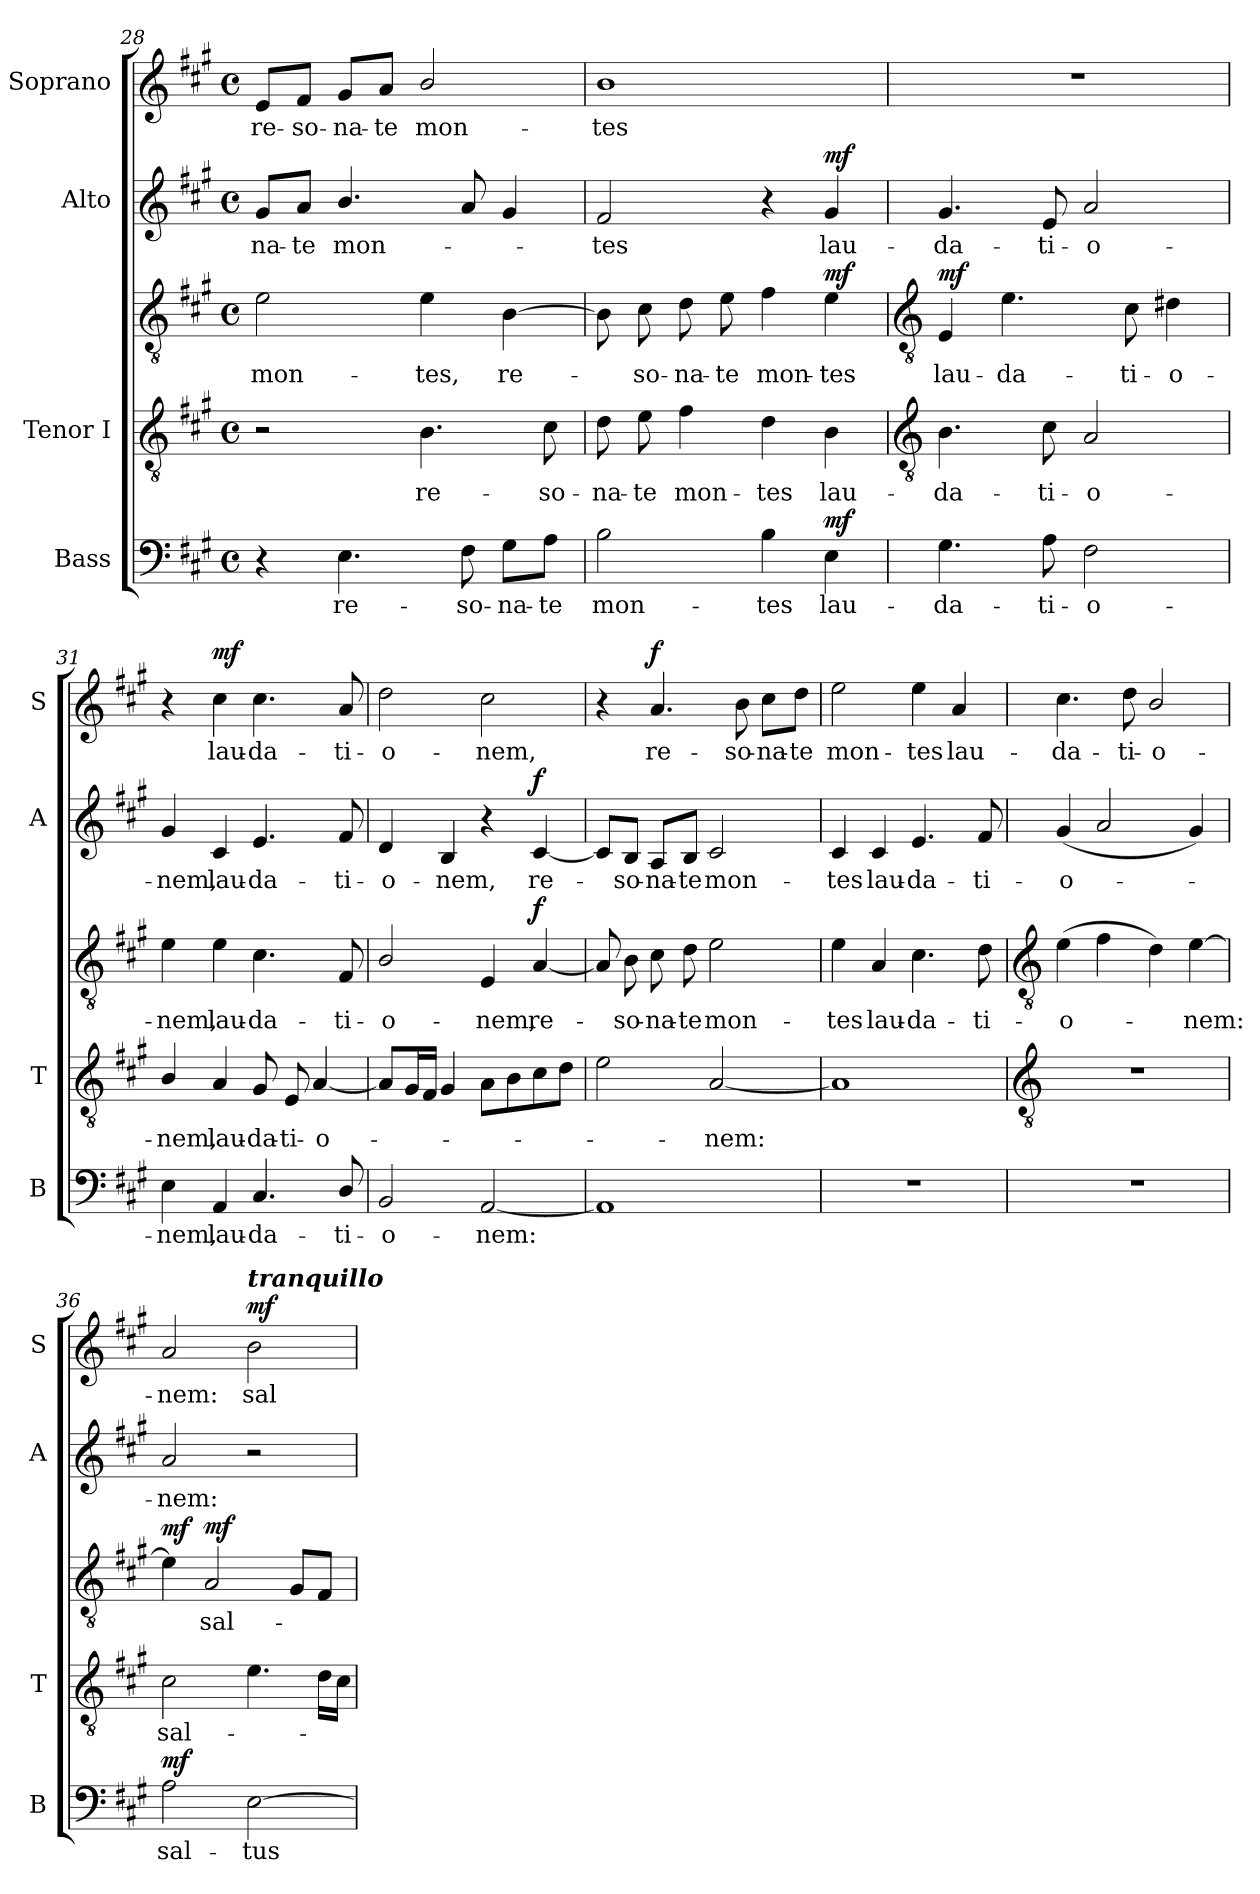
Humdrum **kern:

**kern	**text	**dynam	**kern	**text	**kern	**text	**dynam	**kern	**text	**dynam	**kern	**text	**dynam
*part4	*part4	*part4	*part3	*part3	*part3	*part3	*part3	*part2	*part2	*part2	*part1	*part1	*part1
*staff5	*staff5	*staff5	*staff4	*staff4	*staff3	*staff3	*staff3/4	*staff2	*staff2	*staff2	*staff1	*staff1	*staff1
*I"Bass	*	*	*I"Tenor I	*	*	*	*	*I"Alto	*	*	*I"Soprano	*	*
*I'B	*	*	*I'T	*	*	*	*	*I'A	*	*	*I'S	*	*
*clefF4	*	*	*clefGv2	*	*clefGv2	*	*	*clefG2	*	*	*clefG2	*	*
*k[f#c#g#]	*	*	*k[f#c#g#]	*	*k[f#c#g#]	*	*	*k[f#c#g#]	*	*	*k[f#c#g#]	*	*
*A:	*	*	*A:	*	*A:	*	*	*A:	*	*	*A:	*	*
*M4/4	*	*	*M4/4	*	*M4/4	*	*	*M4/4	*	*	*M4/4	*	*
*met(c)	*	*	*met(c)	*	*met(c)	*	*	*met(c)	*	*	*met(c)	*	*
=28	=28	=28	=28	=28	=28	=28	=28	=28	=28	=28	=28	=28	=28
!	!	!	!	!	!	!LO:LY:b	!	!	!LO:LY:b	!	!	!LO:LY:b	!
4r	.	.	2r	.	2e	mon-	.	8g#/L	-na-	.	8e/L	re-	.
!	!	!	!	!	!	!	!	!	!LO:LY:b	!	!	!LO:LY:b	!
.	.	.	.	.	.	.	.	8a/J	-te	.	8f#/J	-so-	.
!	!LO:LY:b	!	!	!	!	!	!	!	!LO:LY:b	!	!	!LO:LY:b	!
4.E	re-	.	.	.	.	.	.	4.b/	mon-	.	8g#/L	-na-	.
!	!	!	!	!	!	!	!	!	!	!	!	!LO:LY:b	!
.	.	.	.	.	.	.	.	.	.	.	8a/J	-te	.
!	!	!	!	!LO:LY:b	!	!LO:LY:b	!	!	!	!	!	!LO:LY:b	!
.	.	.	4.B	re-	4e	-tes,	.	.	.	.	2b/	mon-	.
!	!LO:LY:b	!	!	!	!	!	!	!	!	!	!	!	!
8F#	-so-	.	.	.	.	.	.	8a	.	.	.	.	.
!	!LO:LY:b	!	!	!	!	!LO:LY:b	!	!	!	!	!	!	!
8G#\L	-na-	.	.	.	[4B	re-	.	4g#	.	.	.	.	.
!	!LO:LY:b	!	!	!LO:LY:b	!	!	!	!	!	!	!	!	!
8A\J	-te	.	8c#	-so-	.	.	.	.	.	.	.	.	.
=29	=29	=29	=29	=29	=29	=29	=29	=29	=29	=29	=29	=29	=29
!	!LO:LY:b	!	!	!LO:LY:b	!	!	!	!	!LO:LY:b	!	!	!LO:LY:b	!
2B	mon-	.	8d	na-	8B]	.	.	2f#	tes	.	1b	-tes	.
!	!	!	!	!LO:LY:b	!	!LO:LY:b	!	!	!	!	!	!	!
.	.	.	8e	-te	8c#	-so-	.	.	.	.	.	.	.
!	!	!	!	!LO:LY:b	!	!LO:LY:b	!	!	!	!	!	!	!
.	.	.	4f#	mon-	8d	-na-	.	.	.	.	.	.	.
!	!	!	!	!	!	!LO:LY:b	!	!	!	!	!	!	!
.	.	.	.	.	8e	-te	.	.	.	.	.	.	.
!	!LO:LY:b	!	!	!LO:LY:b	!	!LO:LY:b	!	!	!	!	!	!	!
4B	-tes	.	4d	-tes	4f#	mon-	.	4r	.	.	.	.	.
!	!LO:LY:b	!LO:DY:b	!	!LO:LY:b	!	!LO:LY:b	!LO:DY:b=2	!	!LO:LY:b	!LO:DY:b	!	!	!
4E	lau-	mf	4B	lau-	4e	-tes	mf	4g#	lau-	mf	.	.	.
!!LO:LB:g=z
=30	=30	=30	=30	=30	=30	=30	=30	=30	=30	=30	=30	=30	=30
*	*	*	*clefGv2	*	*clefGv2	*	*	*	*	*	*	*	*
!	!LO:LY:b	!	!	!LO:LY:b	!	!LO:LY:b	!LO:DY:b	!	!LO:LY:b	!	!	!	!
4.G#	-da-	.	4.B	-da-	4E	-lau-	mf	4.g#	-da-	.	1r	.	.
!	!	!	!	!	!	!LO:LY:b	!	!	!	!	!	!	!
.	.	.	.	.	4.e	-da-	.	.	.	.	.	.	.
!	!LO:LY:b	!	!	!LO:LY:b	!	!	!	!	!LO:LY:b	!	!	!	!
8A	-ti-	.	8c#	-ti-	.	.	.	8e	-ti-	.	.	.	.
!	!LO:LY:b	!	!	!LO:LY:b	!	!	!	!	!LO:LY:b	!	!	!	!
2F#	-o-	.	2A	-o-	.	.	.	2a	-o-	.	.	.	.
!	!	!	!	!	!	!LO:LY:b	!	!	!	!	!	!	!
.	.	.	.	.	8c#	-ti-	.	.	.	.	.	.	.
!	!	!	!	!	!	!LO:LY:b	!	!	!	!	!	!	!
.	.	.	.	.	4d#X	-o-	.	.	.	.	.	.	.
=31	=31	=31	=31	=31	=31	=31	=31	=31	=31	=31	=31	=31	=31
!	!LO:LY:b	!	!	!LO:LY:b	!	!LO:LY:b	!	!	!LO:LY:b	!	!	!	!
4E	-nem,	.	4B/	-nem,	4e	-nem,	.	4g#	-nem,	.	4r	.	.
!	!LO:LY:b	!	!	!LO:LY:b	!	!LO:LY:b	!	!	!LO:LY:b	!	!	!LO:LY:b	!LO:DY:b
4AA	lau-	.	4A	lau-	4e	lau-	.	4c#	lau-	.	4cc#	lau-	mf
!	!LO:LY:b	!	!	!LO:LY:b	!	!LO:LY:b	!	!	!LO:LY:b	!	!	!LO:LY:b	!
4.C#	-da-	.	8G#	-da-	4.c#	-da-	.	4.e	-da-	.	4.cc#	-da-	.
!	!	!	!	!LO:LY:b	!	!	!	!	!	!	!	!	!
.	.	.	8E	-ti-	.	.	.	.	.	.	.	.	.
!	!	!	!	!LO:LY:b	!	!	!	!	!	!	!	!	!
.	.	.	[4A	-o-	.	.	.	.	.	.	.	.	.
!	!LO:LY:b	!	!	!	!	!LO:LY:b	!	!	!LO:LY:b	!	!	!LO:LY:b	!
8D/	-ti-	.	.	.	8F#	-ti-	.	8f#	-ti-	.	8a	-ti-	.
=32	=32	=32	=32	=32	=32	=32	=32	=32	=32	=32	=32	=32	=32
!	!LO:LY:b	!	!	!	!	!LO:LY:b	!	!	!LO:LY:b	!	!	!LO:LY:b	!
2BB	-o-	.	8AL]	.	2B/	o-	.	4d	-o-	.	2dd	-o-	.
.	.	.	16G#L	.	.	.	.	.	.	.	.	.	.
.	.	.	16F#JJ	.	.	.	.	.	.	.	.	.	.
!	!	!	!	!	!	!	!	!	!LO:LY:b	!	!	!	!
.	.	.	4G#	.	.	.	.	4B	-nem,	.	.	.	.
!	!LO:LY:b	!	!	!	!	!LO:LY:b	!	!	!	!	!	!LO:LY:b	!
[2AA	-nem:	.	8AL	.	4E	-nem,	.	4r	.	.	2cc#	-nem,	.
.	.	.	8B	.	.	.	.	.	.	.	.	.	.
!	!	!	!	!	!	!LO:LY:b	!LO:DY:b	!	!LO:LY:b	!LO:DY:b	!	!	!
.	.	.	8c#	.	[4A	re-	f	[4c#	re-	f	.	.	.
.	.	.	8dJ	.	.	.	.	.	.	.	.	.	.
=33	=33	=33	=33	=33	=33	=33	=33	=33	=33	=33	=33	=33	=33
1AA]	.	.	2e	.	8A]	.	.	8c#/L]	.	.	4r	.	.
!	!	!	!	!	!	!LO:LY:b	!	!	!LO:LY:b	!	!	!	!
.	.	.	.	.	8B	so-	.	8B/J	so-	.	.	.	.
!	!	!	!	!	!	!LO:LY:b	!	!	!LO:LY:b	!	!	!LO:LY:b	!LO:DY:b
.	.	.	.	.	8c#	-na-	.	8A/L	-na-	.	4.a	re-	f
!	!	!	!	!	!	!LO:LY:b	!	!	!LO:LY:b	!	!	!	!
.	.	.	.	.	8d	-te	.	8B/J	-te	.	.	.	.
!	!	!	!	!LO:LY:b	!	!LO:LY:b	!	!	!LO:LY:b	!	!	!	!
.	.	.	[2A	-nem:	2e	mon-	.	2c#	mon-	.	.	.	.
!	!	!	!	!	!	!	!	!	!	!	!	!LO:LY:b	!
.	.	.	.	.	.	.	.	.	.	.	8b	-so-	.
!	!	!	!	!	!	!	!	!	!	!	!	!LO:LY:b	!
.	.	.	.	.	.	.	.	.	.	.	8cc#\L	-na-	.
!	!	!	!	!	!	!	!	!	!	!	!	!LO:LY:b	!
.	.	.	.	.	.	.	.	.	.	.	8dd\J	-te	.
=34	=34	=34	=34	=34	=34	=34	=34	=34	=34	=34	=34	=34	=34
!	!	!	!	!	!	!LO:LY:b	!	!	!LO:LY:b	!	!	!LO:LY:b	!
1r	.	.	1A]	.	4e	tes	.	4c#	-tes	.	2ee	mon-	.
!	!	!	!	!	!	!LO:LY:b	!	!	!LO:LY:b	!	!	!	!
.	.	.	.	.	4A	lau-	.	4c#	lau-	.	.	.	.
!	!	!	!	!	!	!LO:LY:b	!	!	!LO:LY:b	!	!	!LO:LY:b	!
.	.	.	.	.	4.c#	-da-	.	4.e	-da-	.	4ee	-tes	.
!	!	!	!	!	!	!	!	!	!	!	!	!LO:LY:b	!
.	.	.	.	.	.	.	.	.	.	.	4a	lau-	.
!	!	!	!	!	!	!LO:LY:b	!	!	!LO:LY:b	!	!	!	!
.	.	.	.	.	8d	-ti-	.	8f#	-ti-	.	.	.	.
!!LO:LB:g=z
=35	=35	=35	=35	=35	=35	=35	=35	=35	=35	=35	=35	=35	=35
*	*	*	*clefGv2	*	*clefGv2	*	*	*	*	*	*	*	*
!	!	!	!	!	!	!LO:LY:b	!	!	!LO:LY:b	!	!	!LO:LY:b	!
1r	.	.	1r	.	(>4e	-o-	.	(<4g#	-o-	.	4.cc#	-da-	.
.	.	.	.	.	4f#	.	.	2a	.	.	.	.	.
!	!	!	!	!	!	!	!	!	!	!	!	!LO:LY:b	!
.	.	.	.	.	.	.	.	.	.	.	8dd	-ti-	.
!	!	!	!	!	!	!	!	!	!	!	!	!LO:LY:b	!
.	.	.	.	.	4d)	.	.	.	.	.	2b/	-o-	.
!	!	!	!	!	!	!LO:LY:b	!	!	!	!	!	!	!
.	.	.	.	.	[4e	nem:	.	4g#)	.	.	.	.	.
=36	=36	=36	=36	=36	=36	=36	=36	=36	=36	=36	=36	=36	=36
!	!LO:LY:b	!LO:DY:b	!	!LO:LY:b	!	!	!LO:DY:b=2	!	!LO:LY:b	!	!	!LO:LY:b	!
2A	sal-	mf	2c#	sal-	4e]	.	mf	2a	nem:	.	2a	-nem:	.
!	!	!	!	!	!	!LO:LY:b	!LO:DY:b	!	!	!	!	!	!
.	.	.	.	.	2A	sal-	mf	.	.	.	.	.	.
!	!	!	!	!	!	!	!	!	!	!	!LO:TX:a:Bi:t=tranquillo	!	!
!	!LO:LY:b	!	!	!	!	!	!	!	!	!	!	!LO:LY:b	!LO:DY:b
[2E	-tus	.	4.e	.	.	.	.	2r	.	.	2b	sal-	mf
.	.	.	.	.	8G#L	.	.	.	.	.	.	.	.
.	.	.	16dLL	.	8F#J	.	.	.	.	.	.	.	.
.	.	.	16c#JJ	.	.	.	.	.	.	.	.	.	.
=	=	=	=	=	=	=	=	=	=	=	=	=	=
*-	*-	*-	*-	*-	*-	*-	*-	*-	*-	*-	*-	*-	*-
